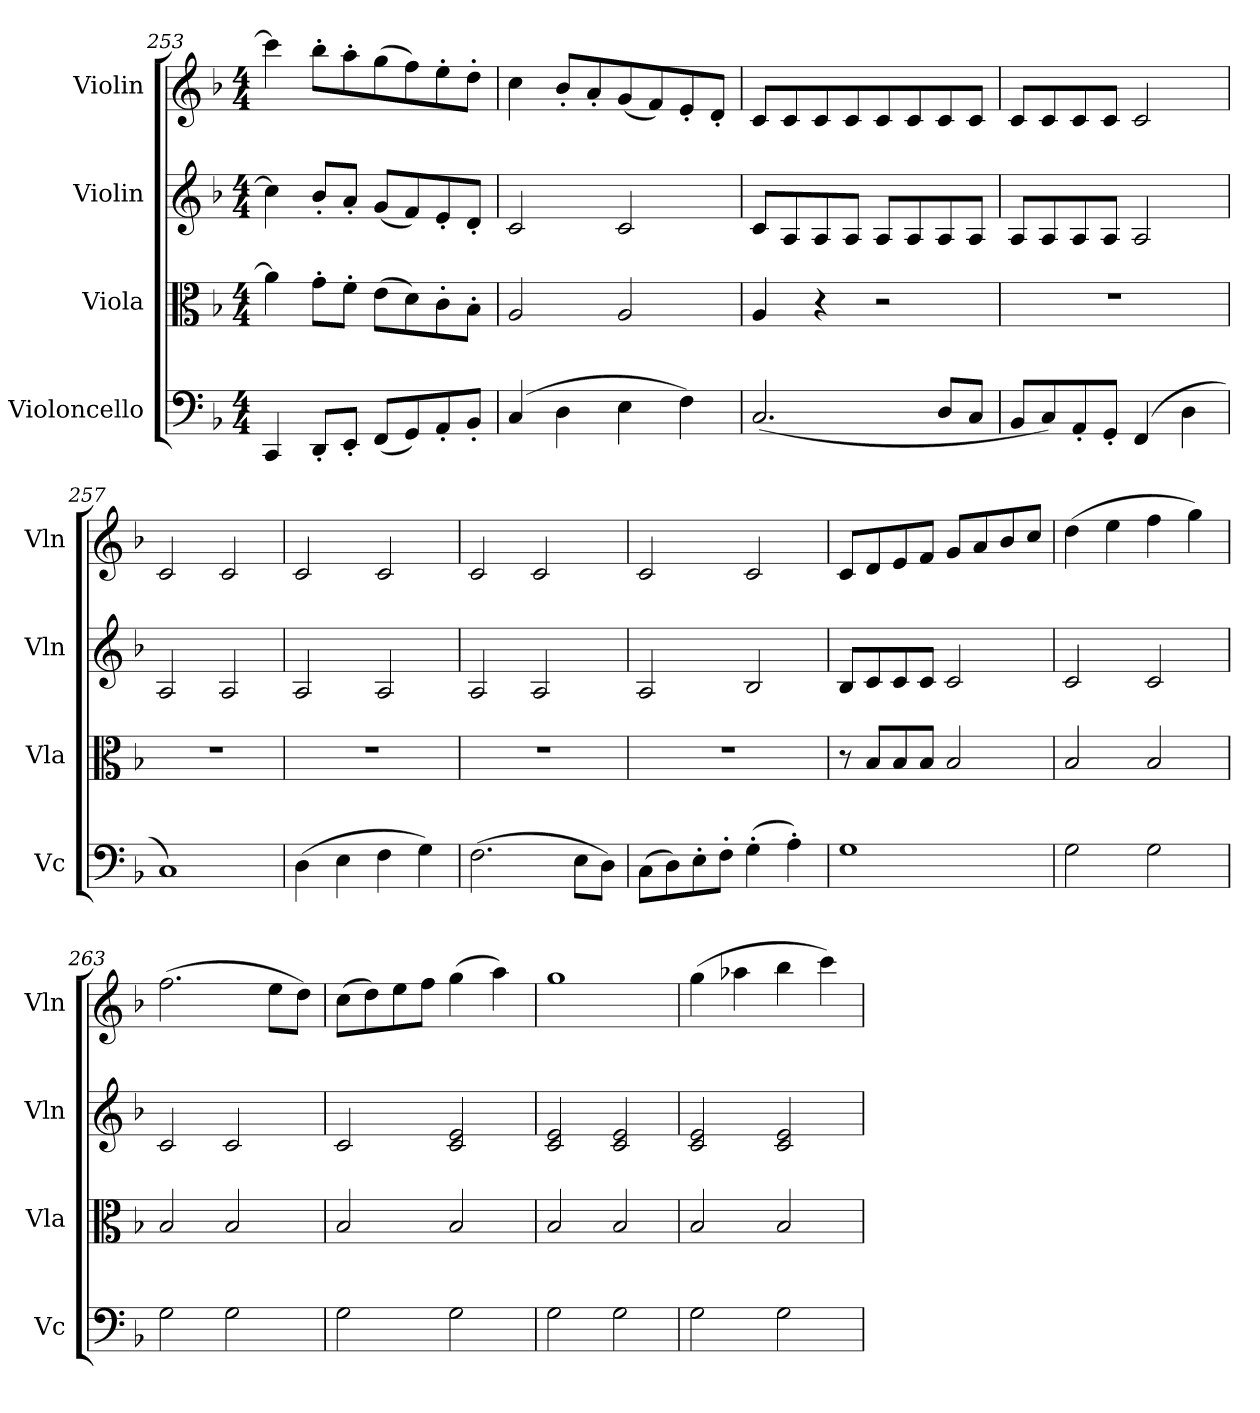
**kern	**kern	**kern	**kern
*part4	*part3	*part2	*part1
*staff4	*staff3	*staff2	*staff1
*I"Violoncello	*I"Viola	*I"Violin	*I"Violin
*I'Vc	*I'Vla	*I'Vln	*I'Vln
*clefF4	*clefC3	*clefG2	*clefG2
*k[b-]	*k[b-]	*k[b-]	*k[b-]
*M4/4	*M4/4	*M4/4	*M4/4
=253	=253	=253	=253
4CC/	4a\]	4cc\]	4ccc\]
8DD'/L	8g'\L	8b-'/L	8bb-'\L
8EE'/J	8f'\J	8a'/J	8aa'\
(8FF/L	(8e\L	(8g/L	(8gg\
8GG/)	8d\)	8f/)	8ff\)
8AA'/	8c'\	8e'/	8ee'\
8BB-'/J	8B-'\J	8d'/J	8dd'\J
=254	=254	=254	=254
(4C/	2A/	2c/	4cc\
4D\	.	.	8b-'\L
.	.	.	8a'/
4E\	2A/	2c/	(8g/
.	.	.	8f/)
4F\)	.	.	8e'/
.	.	.	8d'/J
=255	=255	=255	=255
(2.C/	4A/	8c/L	8c/L
.	.	8A/	8c/
.	4r	8A/	8c/
.	.	8A/J	8c/
.	2r	8A/L	8c/
.	.	8A/	8c/
8D/L	.	8A/	8c/
8C/J	.	8A/J	8c/J
=256	=256	=256	=256
8BB-/L	1r	8A/L	8c/L
8C/)	.	8A/	8c/
8AA'/	.	8A/	8c/
8GG'/J	.	8A/J	8c/J
(4FF/	.	2A/	2c/
4D\	.	.	.
=257	=257	=257	=257
1C)	1r	2A/	2c/
.	.	2A/	2c/
=258	=258	=258	=258
(4D\	1r	2A/	2c/
4E\	.	.	.
4F\	.	2A/	2c/
4G\)	.	.	.
=259	=259	=259	=259
(2.F\	1r	2A/	2c/
.	.	2A/	2c/
8E\L	.	.	.
8D\J)	.	.	.
=260	=260	=260	=260
(8C\L	1r	2A/	2c/
8D\)	.	.	.
8E'\	.	.	.
8F'\J	.	.	.
(4G'\	.	2B-/	2c/
4A'\)	.	.	.
=261	=261	=261	=261
1G	8r	8B-/L	8c/L
.	8B-/L	8c/	8d/
.	8B-/	8c/	8e/
.	8B-/J	8c/J	8f/J
.	2B-/	2c/	8g/L
.	.	.	8a/
.	.	.	8b-/
.	.	.	8cc/J
=262	=262	=262	=262
2G\	2B-/	2c/	(4dd\
.	.	.	4ee\
2G\	2B-/	2c/	4ff\
.	.	.	4gg\)
=263	=263	=263	=263
2G\	2B-/	2c/	(2.ff\
2G\	2B-/	2c/	.
.	.	.	8ee\L
.	.	.	8dd\J)
=264	=264	=264	=264
2G\	2B-/	2c/	(8cc\L
.	.	.	8dd\)
.	.	.	8ee\
.	.	.	8ff\J
2G\	2B-/	2c/ 2e/	(4gg\
.	.	.	4aa\)
=265	=265	=265	=265
2G\	2B-/	2c/ 2e/	1gg
2G\	2B-/	2c/ 2e/	.
=266	=266	=266	=266
2G\	2B-/	2c/ 2e/	(4gg\
.	.	.	4aa-X\
2G\	2B-/	2c/ 2e/	4bb-\
.	.	.	4ccc\)
=	=	=	=
*-	*-	*-	*-
